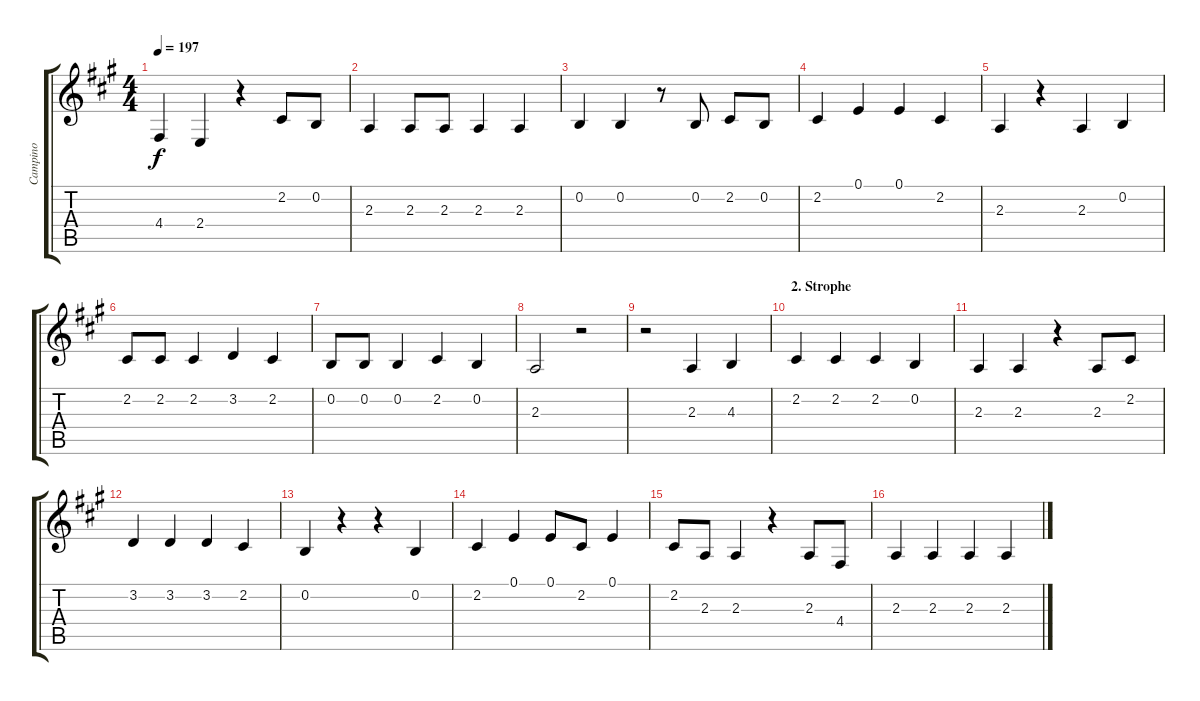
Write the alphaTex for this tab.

\track ("Campino" "Campino") {instrument lead6voice}
\staff {score tabs}
\tuning (E4 B3 G3 D3 A2 E2) {hide}
\ts (4 4)
\tempo 197
\clef g2
\ks a
4.4.4{dy f} 2.4.4 r.4 2.2.8 0.2.8 |
2.3.4 2.3.8 2.3.8 2.3.4 2.3.4 |
0.2.4 0.2.4 r.8 0.2.8 2.2.8 0.2.8 |
2.2.4 0.1.4 0.1.4 2.2.4 |
2.3.4 r.4 2.3.4 0.2.4 |
2.2.8 2.2.8 2.2.4 3.2.4 2.2.4 |
0.2.8 0.2.8 0.2.4 2.2.4 0.2.4 |
2.3.2 r.2 |
r.2 2.3.4 4.3.4 |
\section ("" "2. Strophe")
2.2.4 2.2.4 2.2.4 0.2.4 |
2.3.4 2.3.4 r.4 2.3.8 2.2.8 |
3.2.4 3.2.4 3.2.4 2.2.4 |
0.2.4 r.4 r.4 0.2.4 |
2.2.4 0.1.4 0.1.8 2.2.8 0.1.4 |
2.2.8 2.3.8 2.3.4 r.4 2.3.8 4.4.8 |
2.3.4 2.3.4 2.3.4 2.3.4
